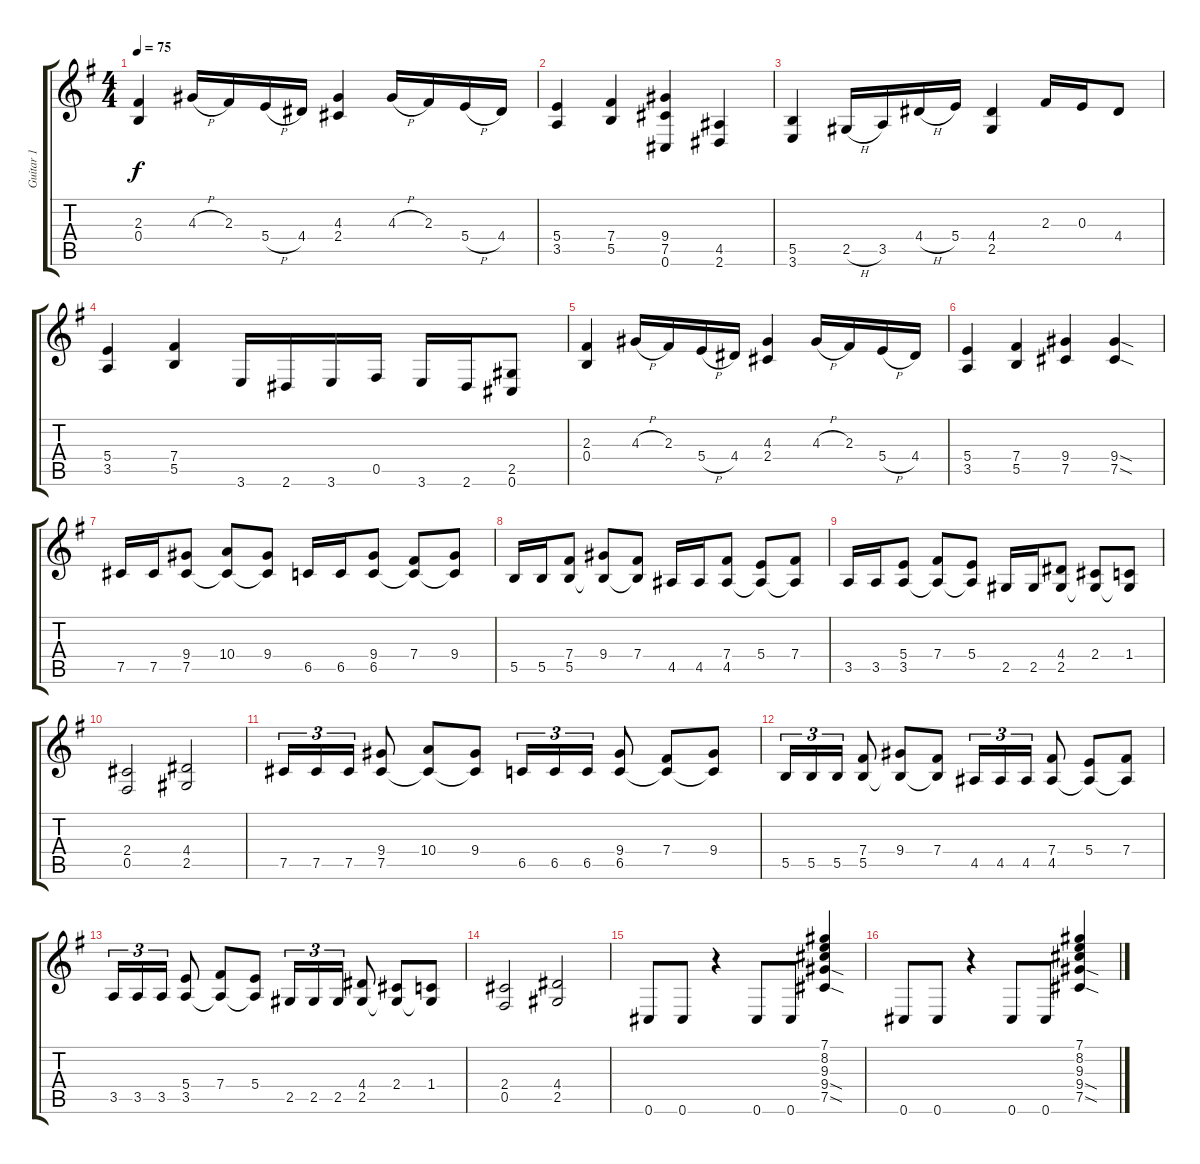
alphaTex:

\track ("Guitar 1" "Guitar 1") {instrument overdrivenguitar}
\staff {score tabs}
\tuning (Db4 Ab3 E3 B2 Gb2 Db2) {hide}
\ts (4 4)
\tempo 75
\clef g2
\ks g
(2.3 0.4).4{dy f} 4.3{h}.16 2.3.16 5.4{h}.16 4.4.16 (4.3 2.4).4 4.3{h}.16 2.3.16 5.4{h}.16 4.4.16 |
(5.4 3.5).4 (7.4 5.5).4 (9.4 7.5 0.6).4 (4.5 2.6).4 |
(5.5 3.6).4 2.5{h}.16 3.5.16 4.4{h}.16 5.4.16 (4.4 2.5).4 2.3.16 0.3.16 4.4.8 |
(5.4 3.5).4 (7.4 5.5).4 3.6.16 2.6.16 3.6.16 0.5.16 3.6.16 2.6.16 (2.5 0.6).8 |
(2.3 0.4).4 4.3{h}.16 2.3.16 5.4{h}.16 4.4.16 (4.3 2.4).4 4.3{h}.16 2.3.16 5.4{h}.16 4.4.16 |
(5.4 3.5).4 (7.4 5.5).4 (9.4 7.5).4 (9.4{sod} 7.5{sod}).4 |
7.5.16 7.5.16 (9.4 7.5).8 (10.4 7.5{t}).8 (9.4 7.5{t}).8 6.5.16 6.5.16 (9.4 6.5).8 (7.4 6.5{t}).8 (9.4 6.5{t}).8 |
5.5.16 5.5.16 (7.4 5.5).8 (9.4 5.5{t}).8 (7.4 5.5{t}).8 4.5.16 4.5.16 (7.4 4.5).8 (5.4 4.5{t}).8 (7.4 4.5{t}).8 |
3.5.16 3.5.16 (5.4 3.5).8 (7.4 3.5{t}).8 (5.4 3.5{t}).8 2.5.16 2.5.16 (4.4 2.5).8 (2.4 2.5{t}).8 (1.4 2.5{t}).8 |
(2.4 0.5).2 (4.4 2.5).2 |
7.5.16{tu (3 2)} 7.5.16{tu (3 2)} 7.5.16{tu (3 2)} (9.4 7.5).8 (10.4 7.5{t}).8 (9.4 7.5{t}).8 6.5.16{tu (3 2)} 6.5.16{tu (3 2)} 6.5.16{tu (3 2)} (9.4 6.5).8 (7.4 6.5{t}).8 (9.4 6.5{t}).8 |
5.5.16{tu (3 2)} 5.5.16{tu (3 2)} 5.5.16{tu (3 2)} (7.4 5.5).8 (9.4 5.5{t}).8 (7.4 5.5{t}).8 4.5.16{tu (3 2)} 4.5.16{tu (3 2)} 4.5.16{tu (3 2)} (7.4 4.5).8 (5.4 4.5{t}).8 (7.4 4.5{t}).8 |
3.5.16{tu (3 2)} 3.5.16{tu (3 2)} 3.5.16{tu (3 2)} (5.4 3.5).8 (7.4 3.5{t}).8 (5.4 3.5{t}).8 2.5.16{tu (3 2)} 2.5.16{tu (3 2)} 2.5.16{tu (3 2)} (4.4 2.5).8 (2.4 2.5{t}).8 (1.4 2.5{t}).8 |
(2.4 0.5).2 (4.4 2.5).2 |
0.6.8 0.6.8 r.4 0.6.8 0.6.8 (7.1 8.2 9.3 9.4{sod} 7.5{sod}).4 |
0.6.8 0.6.8 r.4 0.6.8 0.6.8 (7.1 8.2 9.3 9.4{sod} 7.5{sod}).4
